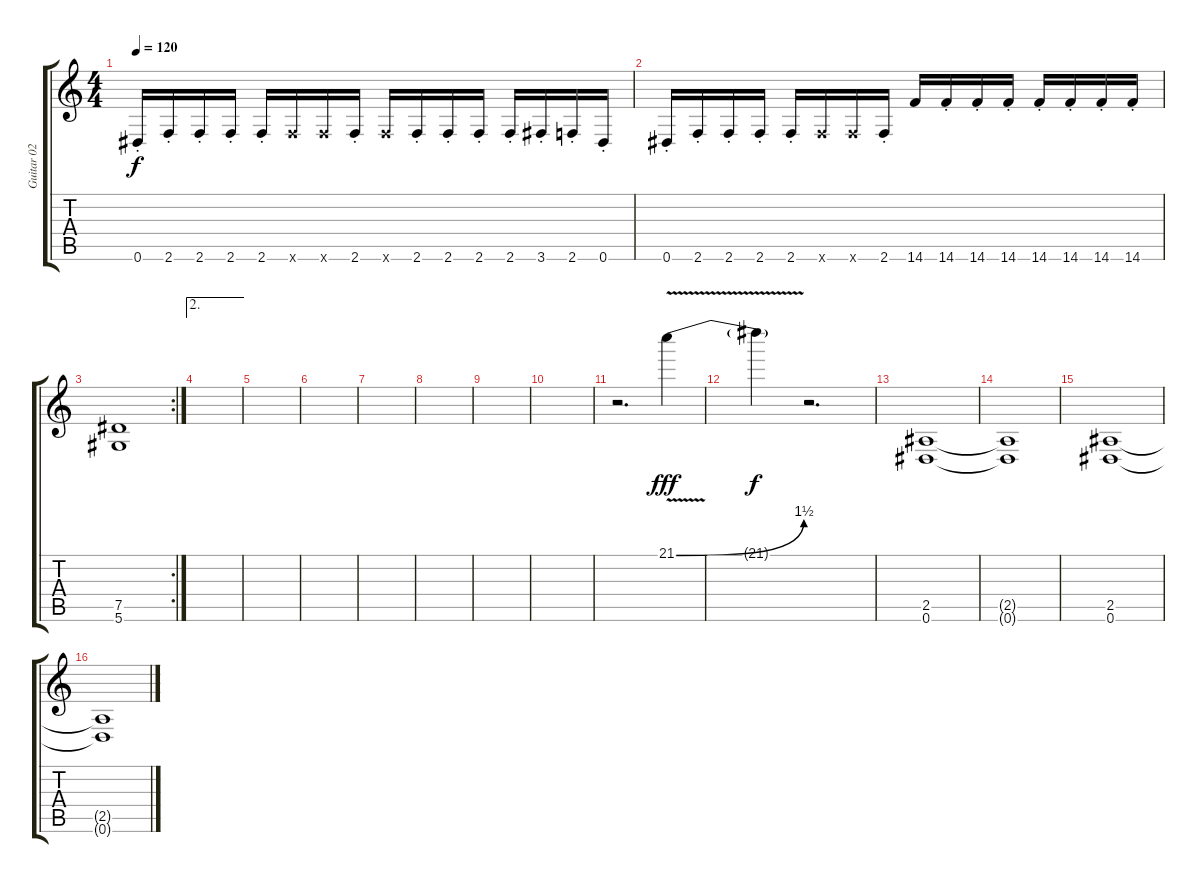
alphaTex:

\track ("Guitar 02" "Guitar 02") {instrument overdrivenguitar}
\staff {score tabs}
\tuning (Eb4 Bb3 Gb3 Db3 Ab2 Eb2) {hide}
\ts (4 4)
\tempo 120
\clef g2
\ks c
0.6{st}.16{dy f volume 12 instrument distortionguitar} 2.6{st}.16 2.6{st}.16 2.6{st}.16 2.6{st}.16 2.6{x}.16 2.6{x}.16 2.6{st}.16 2.6{x}.16 2.6{st}.16 2.6{st}.16 2.6{st}.16 2.6{st}.16 3.6{st}.16 2.6{st}.16 0.6{st}.16 |
0.6{st}.16{volume 12 instrument distortionguitar} 2.6{st}.16 2.6{st}.16 2.6{st}.16 2.6{st}.16 2.6{x}.16 2.6{x}.16 2.6{st}.16 14.6.16 14.6{st}.16 14.6{st}.16 14.6{st}.16 14.6{st}.16 14.6{st}.16 14.6{st}.16 14.6{st}.16 |
\rc 2
(7.5 5.6).1 |
\ae 2
\section ("" "")
|
|
|
|
|
|
|
r.2{d} 21.1{be (bend 0 0 60 6) v}.4{dy fff} |
21.1{t}.4{dy f} r.2{d} |
(2.5 0.6).1{volume 10} |
(2.5{t} 0.6{t}).1 |
(2.5 0.6).1 |
(2.5{t} 0.6{t}).1
